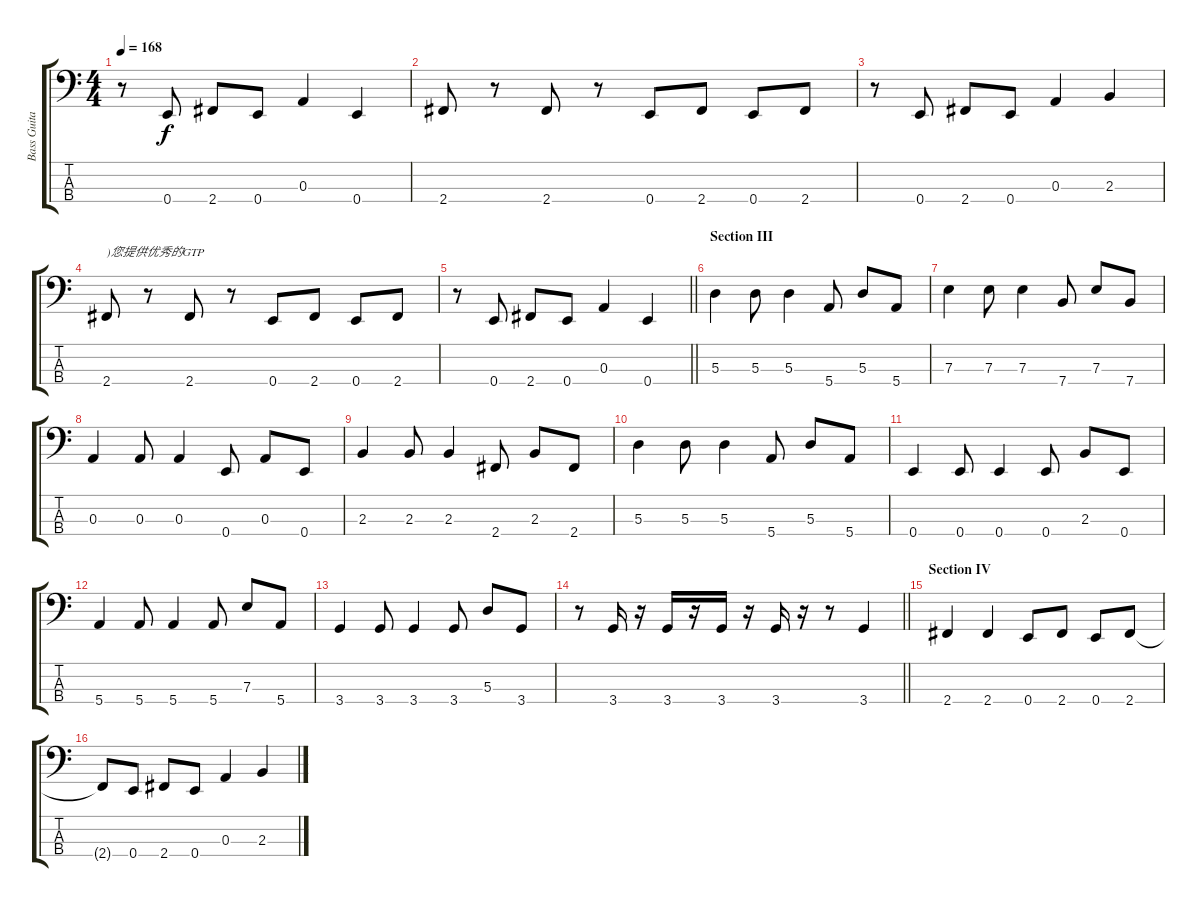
\track ("Bass Guitar" "Bass Guita") {instrument electricbasspick}
\staff {score tabs}
\tuning (G2 D2 A1 E1) {hide}
\ts (4 4)
\tempo 168
\clef f4
\ks c
r.8{dy f} 0.4.8 2.4.8 0.4.8 0.3.4 0.4.4 |
2.4.8 r.8 2.4.8 r.8 0.4.8 2.4.8 0.4.8 2.4.8 |
r.8 0.4.8 2.4.8 0.4.8 0.3.4 2.3.4 |
2.4.8{txt ")您提供优秀的GTP"} r.8 2.4.8 r.8 0.4.8 2.4.8 0.4.8 2.4.8 |
\barLineRight lightlight
r.8 0.4.8 2.4.8 0.4.8 0.3.4 0.4.4 |
\section ("" "Section III")
5.3.4 5.3.8 5.3.4 5.4.8 5.3.8 5.4.8 |
7.3.4 7.3.8 7.3.4 7.4.8 7.3.8 7.4.8 |
0.3.4 0.3.8 0.3.4 0.4.8 0.3.8 0.4.8 |
2.3.4 2.3.8 2.3.4 2.4.8 2.3.8 2.4.8 |
5.3.4 5.3.8 5.3.4 5.4.8 5.3.8 5.4.8 |
0.4.4 0.4.8 0.4.4 0.4.8 2.3.8 0.4.8 |
5.4.4 5.4.8 5.4.4 5.4.8 7.3.8 5.4.8 |
3.4.4 3.4.8 3.4.4 3.4.8 5.3.8 3.4.8 |
\barLineRight lightlight
r.8 3.4.16 r.16 3.4.16 r.16 3.4.16 r.16 3.4.16 r.16 r.8 3.4.4 |
\section ("" "Section IV")
2.4.4 2.4.4 0.4.8 2.4.8 0.4.8 2.4.8 |
2.4{t}.8 0.4.8 2.4.8 0.4.8 0.3.4 2.3.4
